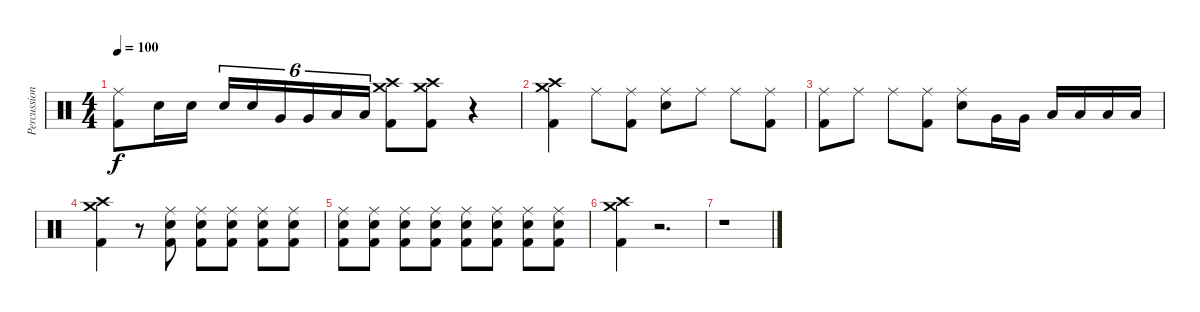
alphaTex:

\track ("Percussion" "Percussion") {instrument percussion}
\staff {score}
\articulation defaults
\ts (4 4)
\tempo 100
\clef neutral
\ks c
("Ride (middle)" "Kick (hit) 2").8{dy f} "Snare (hit) 2".16 "Snare (hit) 2".16 "Snare (hit) 2".16{tu (6 4)} "Snare (hit) 2".16{tu (6 4)} "Very Low Tom (hit)".16{tu (6 4)} "Very Low Tom (hit)".16{tu (6 4)} "Low Floor Tom (hit)".16{tu (6 4)} "Low Floor Tom (hit)".16{tu (6 4)} ("Crash high (hit)" "Crash medium (hit)" "Kick (hit) 2").8 ("Crash high (hit)" "Crash medium (hit)" "Kick (hit) 2").8 r.4 |
("Crash high (hit)" "Crash medium (hit)" "Kick (hit) 2").4 "Ride (middle)".8 ("Ride (middle)" "Kick (hit) 2").8 ("Ride (middle)" "Snare (hit) 2").8 "Ride (middle)".8 "Ride (middle)".8 ("Ride (middle)" "Kick (hit) 2").8 |
("Ride (middle)" "Kick (hit) 2").8 "Ride (middle)".8 "Ride (middle)".8 ("Ride (middle)" "Kick (hit) 2").8 ("Ride (middle)" "Snare (hit) 2").8 "Very Low Tom (hit)".16 "Very Low Tom (hit)".16 "Low Floor Tom (hit)".16 "Low Floor Tom (hit)".16 "Low Floor Tom (hit)".16 "Low Floor Tom (hit)".16 |
("Crash high (hit)" "Crash medium (hit)" "Kick (hit) 2").4 r.8 ("Ride (middle)" "Snare (hit) 2" "Kick (hit) 2").8 ("Ride (middle)" "Snare (hit) 2" "Kick (hit) 2").8 ("Ride (middle)" "Snare (hit) 2" "Kick (hit) 2").8 ("Ride (middle)" "Snare (hit) 2" "Kick (hit) 2").8 ("Ride (middle)" "Snare (hit) 2" "Kick (hit) 2").8 |
("Ride (middle)" "Snare (hit) 2" "Kick (hit) 2").8 ("Ride (middle)" "Snare (hit) 2" "Kick (hit) 2").8 ("Ride (middle)" "Snare (hit) 2" "Kick (hit) 2").8 ("Ride (middle)" "Snare (hit) 2" "Kick (hit) 2").8 ("Ride (middle)" "Snare (hit) 2" "Kick (hit) 2").8 ("Ride (middle)" "Snare (hit) 2" "Kick (hit) 2").8 ("Ride (middle)" "Snare (hit) 2" "Kick (hit) 2").8 ("Ride (middle)" "Snare (hit) 2" "Kick (hit) 2").8 |
("Crash high (hit)" "Crash medium (hit)" "Kick (hit) 2").4 r.2{d} |
r.1
